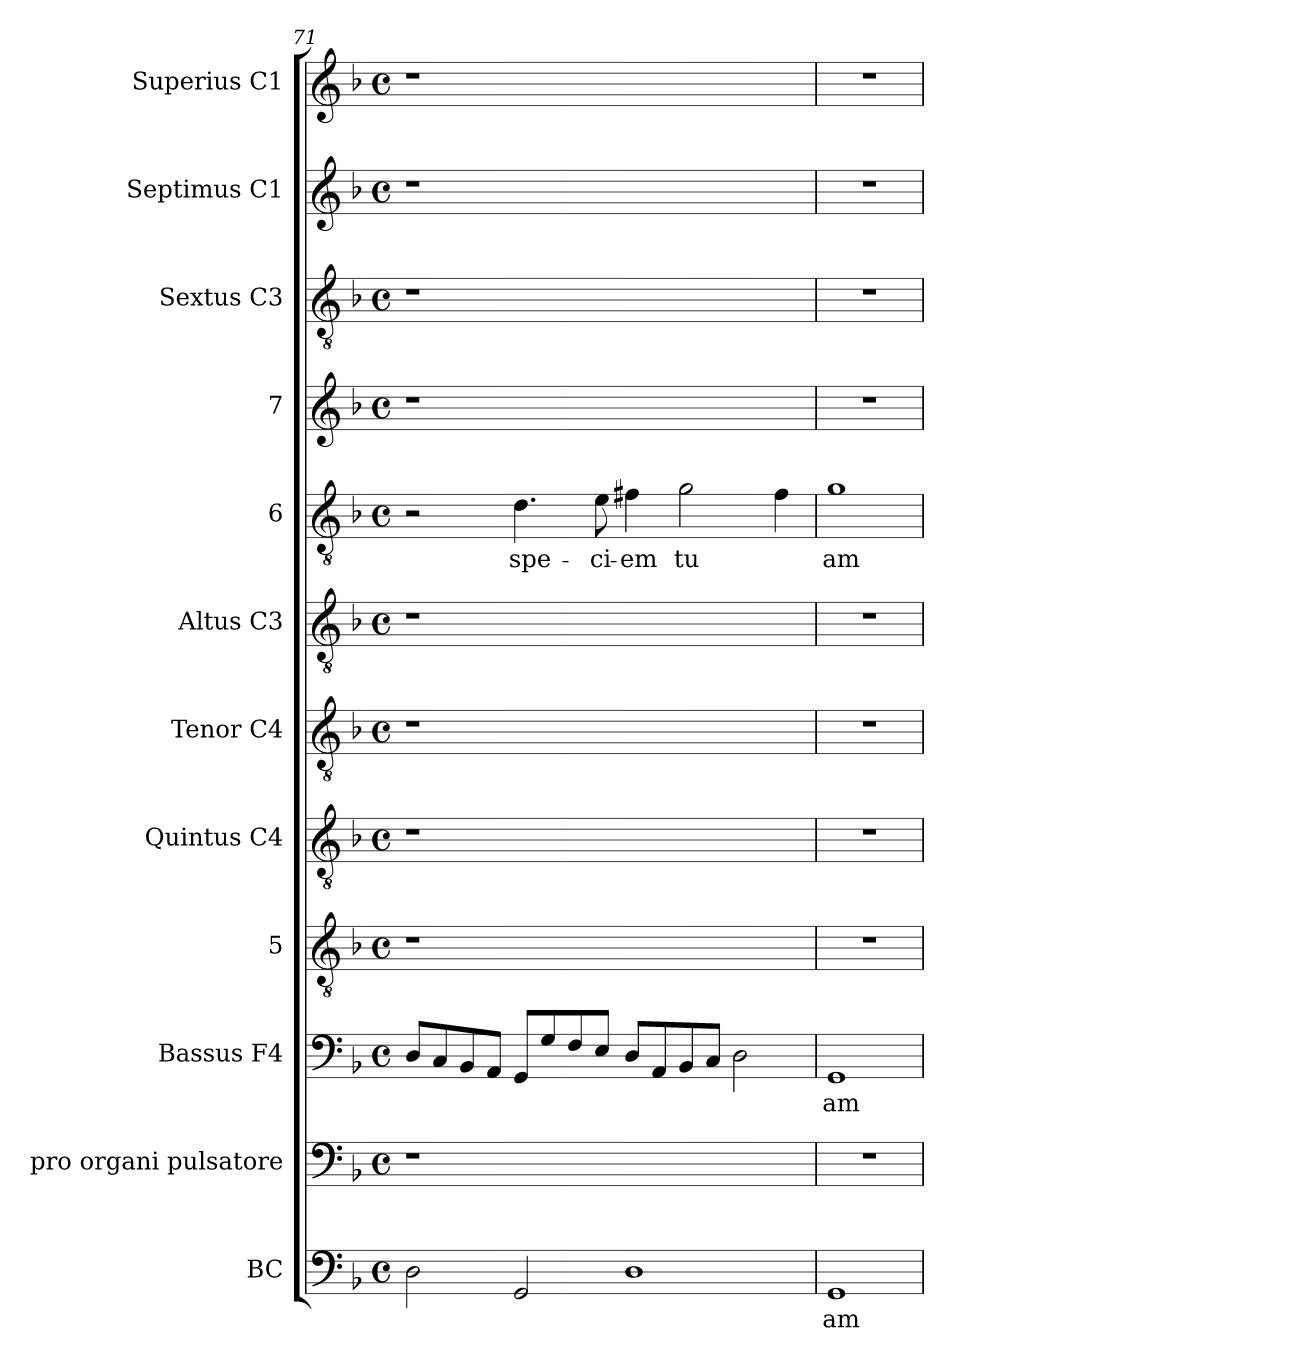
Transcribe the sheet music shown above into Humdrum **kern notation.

**kern	**text	**kern	**kern	**text	**kern	**kern	**kern	**kern	**kern	**text	**kern	**kern	**kern	**kern
*part12	*part12	*part11	*part10	*part10	*part9	*part8	*part7	*part6	*part5	*part5	*part4	*part3	*part2	*part1
*staff12	*staff12	*staff11	*staff10	*staff10	*staff9	*staff8	*staff7	*staff6	*staff5	*staff5	*staff4	*staff3	*staff2	*staff1
*I"BC	*	*I"pro organi  pulsatore	*I"Bassus  F4	*	*I"5	*I"Quintus  C4	*I"Tenor  C4	*I"Altus  C3	*I"6	*	*I"7	*I"Sextus  C3	*I"Septimus  C1	*I"Superius  C1
*I'BC	*	*	*I'B	*	*	*	*I'T	*I'A	*	*	*	*	*	*I'S
*clefF4	*	*clefF4	*clefF4	*	*clefGv2	*clefGv2	*clefGv2	*clefGv2	*clefGv2	*	*clefG2	*clefGv2	*clefG2	*clefG2
*k[b-]	*	*k[b-]	*k[b-]	*	*k[b-]	*k[b-]	*k[b-]	*k[b-]	*k[b-]	*	*k[b-]	*k[b-]	*k[b-]	*k[b-]
*F:	*	*F:	*F:	*	*F:	*F:	*F:	*F:	*F:	*	*F:	*F:	*F:	*F:
*M4/4	*	*M4/4	*M4/4	*	*M4/4	*M4/4	*M4/4	*M4/4	*M4/4	*	*M4/4	*M4/4	*M4/4	*M4/4
*met(c)	*	*met(c)	*met(c)	*	*met(c)	*met(c)	*met(c)	*met(c)	*met(c)	*	*met(c)	*met(c)	*met(c)	*met(c)
=71	=71	=71	=71	=71	=71	=71	=71	=71	=71	=71	=71	=71	=71	=71
!	!LO:LY:a:cj	!	!	!LO:LY:b:cj	!	!	!	!	!	!	!	!	!	!
2D\	--	1r	8D/L	--	1r	1r	1r	1r	2r	.	1r	1r	1r	1r
!	!	!	!	!LO:LY:b:cj	!	!	!	!	!	!	!	!	!	!
.	.	.	8C/	--	.	.	.	.	.	.	.	.	.	.
!	!	!	!	!LO:LY:b:cj	!	!	!	!	!	!	!	!	!	!
.	.	.	8BB-/	--	.	.	.	.	.	.	.	.	.	.
!	!	!	!	!LO:LY:b:cj	!	!	!	!	!	!	!	!	!	!
.	.	.	8AA/J	--	.	.	.	.	.	.	.	.	.	.
!	!LO:LY:a:cj	!	!	!LO:LY:b:cj	!	!	!	!	!	!LO:LY:b:cj	!	!	!	!
2GG/	--	.	8GG/L	--	.	.	.	.	4.d\	spe-	.	.	.	.
!	!	!	!	!LO:LY:b:cj	!	!	!	!	!	!	!	!	!	!
.	.	.	8G/	--	.	.	.	.	.	.	.	.	.	.
!	!	!	!	!LO:LY:b:cj	!	!	!	!	!	!	!	!	!	!
.	.	.	8F/	--	.	.	.	.	.	.	.	.	.	.
!	!	!	!	!LO:LY:b:cj	!	!	!	!	!	!LO:LY:b:cj	!	!	!	!
.	.	.	8E/J	--	.	.	.	.	8e\	-ci-	.	.	.	.
!	!LO:LY:a:cj	!	!	!LO:LY:b:cj	!	!	!	!	!	!LO:LY:b:cj	!	!	!	!
1D	--	1ryy	8D/L	--	1ryy	1ryy	1ryy	1ryy	4f#X\	-em	1ryy	1ryy	1ryy	1ryy
!	!	!	!	!LO:LY:b:cj	!	!	!	!	!	!	!	!	!	!
.	.	.	8AA/	--	.	.	.	.	.	.	.	.	.	.
!	!	!	!	!LO:LY:b:cj	!	!	!	!	!	!LO:LY:b:cj	!	!	!	!
.	.	.	8BB-/	--	.	.	.	.	2g\	tu-	.	.	.	.
!	!	!	!	!LO:LY:b:cj	!	!	!	!	!	!	!	!	!	!
.	.	.	8C/J	--	.	.	.	.	.	.	.	.	.	.
!	!	!	!	!LO:LY:b:cj	!	!	!	!	!	!	!	!	!	!
.	.	.	2D\	--	.	.	.	.	.	.	.	.	.	.
!	!	!	!	!	!	!	!	!	!	!LO:LY:b:cj	!	!	!	!
.	.	.	.	.	.	.	.	.	4f#\	--	.	.	.	.
=72	=72	=72	=72	=72	=72	=72	=72	=72	=72	=72	=72	=72	=72	=72
!	!LO:LY:a:cj	!	!	!LO:LY:b:cj	!	!	!	!	!	!LO:LY:b:cj	!	!	!	!
1GG	-am	1r	1GG	-am	1r	1r	1r	1r	1g	-am	1r	1r	1r	1r
=	=	=	=	=	=	=	=	=	=	=	=	=	=	=
*-	*-	*-	*-	*-	*-	*-	*-	*-	*-	*-	*-	*-	*-	*-
